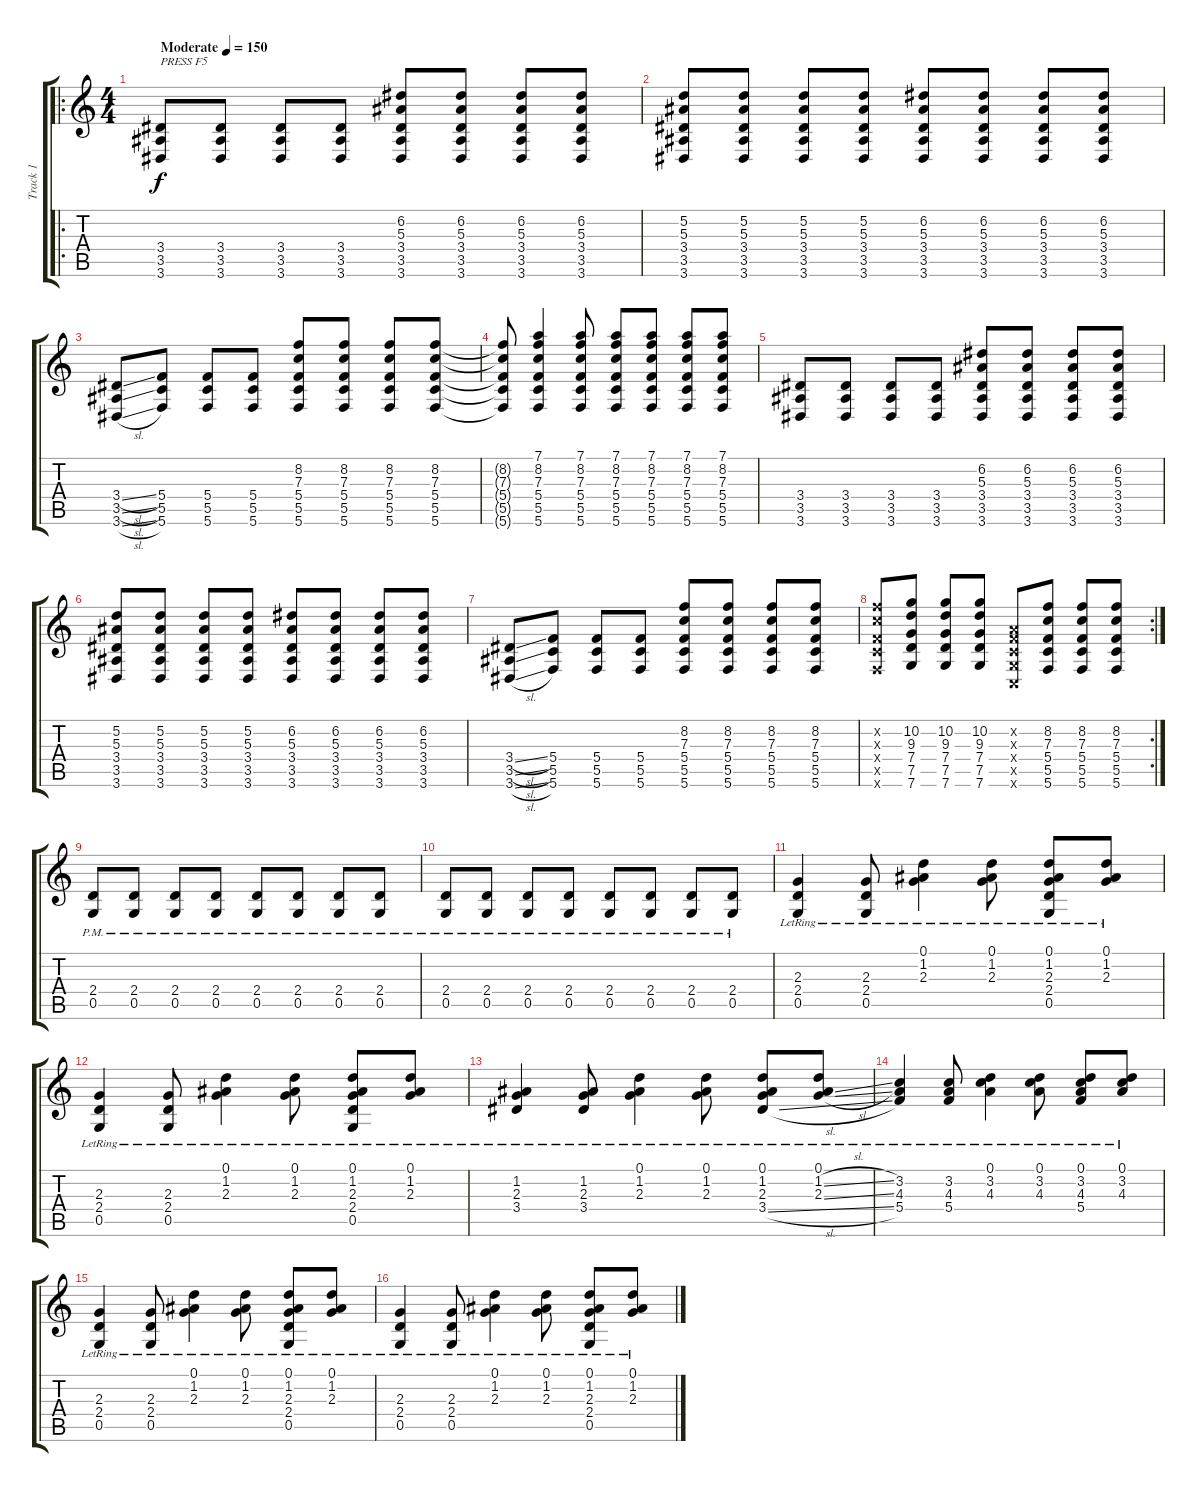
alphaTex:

\track ("Track 1" "Track 1") {instrument acousticguitarnylon}
\staff {score tabs}
\tuning (D4 A3 F3 C3 G2 C2) {hide}
\ro
\ts (4 4)
\tempo (150 "Moderate")
\clef g2
\ks c
(3.4 3.5 3.6).8{txt "PRESS F5" dy f instrument acousticguitarnylon} (3.4 3.5 3.6).8 (3.4 3.5 3.6).8 (3.4 3.5 3.6).8 (6.2 5.3 3.4 3.5 3.6).8 (6.2 5.3 3.4 3.5 3.6).8 (6.2 5.3 3.4 3.5 3.6).8 (6.2 5.3 3.4 3.5 3.6).8 |
(5.2 5.3 3.4 3.5 3.6).8 (5.2 5.3 3.4 3.5 3.6).8 (5.2 5.3 3.4 3.5 3.6).8 (5.2 5.3 3.4 3.5 3.6).8 (6.2 5.3 3.4 3.5 3.6).8 (6.2 5.3 3.4 3.5 3.6).8 (6.2 5.3 3.4 3.5 3.6).8 (6.2 5.3 3.4 3.5 3.6).8 |
(3.4{sl} 3.5{sl} 3.6{sl}).8 (5.4 5.5 5.6).8 (5.4 5.5 5.6).8 (5.4 5.5 5.6).8 (8.2 7.3 5.4 5.5 5.6).8 (8.2 7.3 5.4 5.5 5.6).8 (8.2 7.3 5.4 5.5 5.6).8 (8.2 7.3 5.4 5.5 5.6).8 |
(8.2{t} 7.3{t} 5.4{t} 5.5{t} 5.6{t}).8 (7.1 8.2 7.3 5.4 5.5 5.6).4 (7.1 8.2 7.3 5.4 5.5 5.6).8 (7.1 8.2 7.3 5.4 5.5 5.6).8 (7.1 8.2 7.3 5.4 5.5 5.6).8 (7.1 8.2 7.3 5.4 5.5 5.6).8 (7.1 8.2 7.3 5.4 5.5 5.6).8 |
(3.4 3.5 3.6).8 (3.4 3.5 3.6).8 (3.4 3.5 3.6).8 (3.4 3.5 3.6).8 (6.2 5.3 3.4 3.5 3.6).8 (6.2 5.3 3.4 3.5 3.6).8 (6.2 5.3 3.4 3.5 3.6).8 (6.2 5.3 3.4 3.5 3.6).8 |
(5.2 5.3 3.4 3.5 3.6).8 (5.2 5.3 3.4 3.5 3.6).8 (5.2 5.3 3.4 3.5 3.6).8 (5.2 5.3 3.4 3.5 3.6).8 (6.2 5.3 3.4 3.5 3.6).8 (6.2 5.3 3.4 3.5 3.6).8 (6.2 5.3 3.4 3.5 3.6).8 (6.2 5.3 3.4 3.5 3.6).8 |
(3.4{sl} 3.5{sl} 3.6{sl}).8 (5.4 5.5 5.6).8 (5.4 5.5 5.6).8 (5.4 5.5 5.6).8 (8.2 7.3 5.4 5.5 5.6).8 (8.2 7.3 5.4 5.5 5.6).8 (8.2 7.3 5.4 5.5 5.6).8 (8.2 7.3 5.4 5.5 5.6).8 |
\rc 2
(8.2{x} 7.3{x} 5.4{x} 5.5{x} 5.6{x}).8 (10.2 9.3 7.4 7.5 7.6).8 (10.2 9.3 7.4 7.5 7.6).8 (10.2 9.3 7.4 7.5 7.6).8 (0.2{x} 0.3{x} 0.4{x} 0.5{x} 0.6{x}).8 (8.2 7.3 5.4 5.5 5.6).8 (8.2 7.3 5.4 5.5 5.6).8 (8.2 7.3 5.4 5.5 5.6).8 |
(2.4{pm} 0.5{pm}).8 (2.4{pm} 0.5{pm}).8 (2.4{pm} 0.5{pm}).8 (2.4{pm} 0.5{pm}).8 (2.4{pm} 0.5{pm}).8 (2.4{pm} 0.5{pm}).8 (2.4{pm} 0.5{pm}).8 (2.4{pm} 0.5{pm}).8 |
(2.4{pm} 0.5{pm}).8 (2.4{pm} 0.5{pm}).8 (2.4{pm} 0.5{pm}).8 (2.4{pm} 0.5{pm}).8 (2.4{pm} 0.5{pm}).8 (2.4{pm} 0.5{pm}).8 (2.4{pm} 0.5{pm}).8 (2.4{pm} 0.5{pm}).8 |
(2.3{lr} 2.4{lr} 0.5{lr}).4 (2.3{lr} 2.4{lr} 0.5{lr}).8 (0.1{lr} 1.2{lr} 2.3{lr}).4 (0.1{lr} 1.2{lr} 2.3{lr}).8 (0.1{lr} 1.2{lr} 2.3{lr} 2.4 0.5).8 (0.1{lr} 1.2{lr} 2.3{lr}).8 |
(2.3{lr} 2.4{lr} 0.5{lr}).4 (2.3{lr} 2.4{lr} 0.5{lr}).8 (0.1{lr} 1.2{lr} 2.3{lr}).4 (0.1{lr} 1.2{lr} 2.3{lr}).8 (0.1{lr} 1.2{lr} 2.3{lr} 2.4 0.5).8 (0.1{lr} 1.2{lr} 2.3{lr}).8 |
(1.2 2.3{lr} 3.4{lr}).4 (1.2 2.3{lr} 3.4{lr}).8 (0.1{lr} 1.2{lr} 2.3{lr}).4 (0.1{lr} 1.2{lr} 2.3{lr}).8 (0.1{lr} 1.2{lr} 2.3{lr} 3.4{sl}).8 (0.1{lr} 1.2{sl lr} 2.3{sl lr}).8 |
(3.2 4.3{lr} 5.4{lr}).4 (3.2 4.3{lr} 5.4{lr}).8 (0.1{lr} 3.2{lr} 4.3{lr}).4 (0.1{lr} 3.2{lr} 4.3{lr}).8 (0.1{lr} 3.2{lr} 4.3{lr} 5.4).8 (0.1{lr} 3.2{lr} 4.3{lr}).8 |
(2.3{lr} 2.4{lr} 0.5{lr}).4 (2.3{lr} 2.4{lr} 0.5{lr}).8 (0.1{lr} 1.2{lr} 2.3{lr}).4 (0.1{lr} 1.2{lr} 2.3{lr}).8 (0.1{lr} 1.2{lr} 2.3{lr} 2.4 0.5).8 (0.1{lr} 1.2{lr} 2.3{lr}).8 |
(2.3{lr} 2.4{lr} 0.5{lr}).4 (2.3{lr} 2.4{lr} 0.5{lr}).8 (0.1{lr} 1.2{lr} 2.3{lr}).4 (0.1{lr} 1.2{lr} 2.3{lr}).8 (0.1{lr} 1.2{lr} 2.3{lr} 2.4 0.5).8 (0.1{lr} 1.2{lr} 2.3{lr}).8
